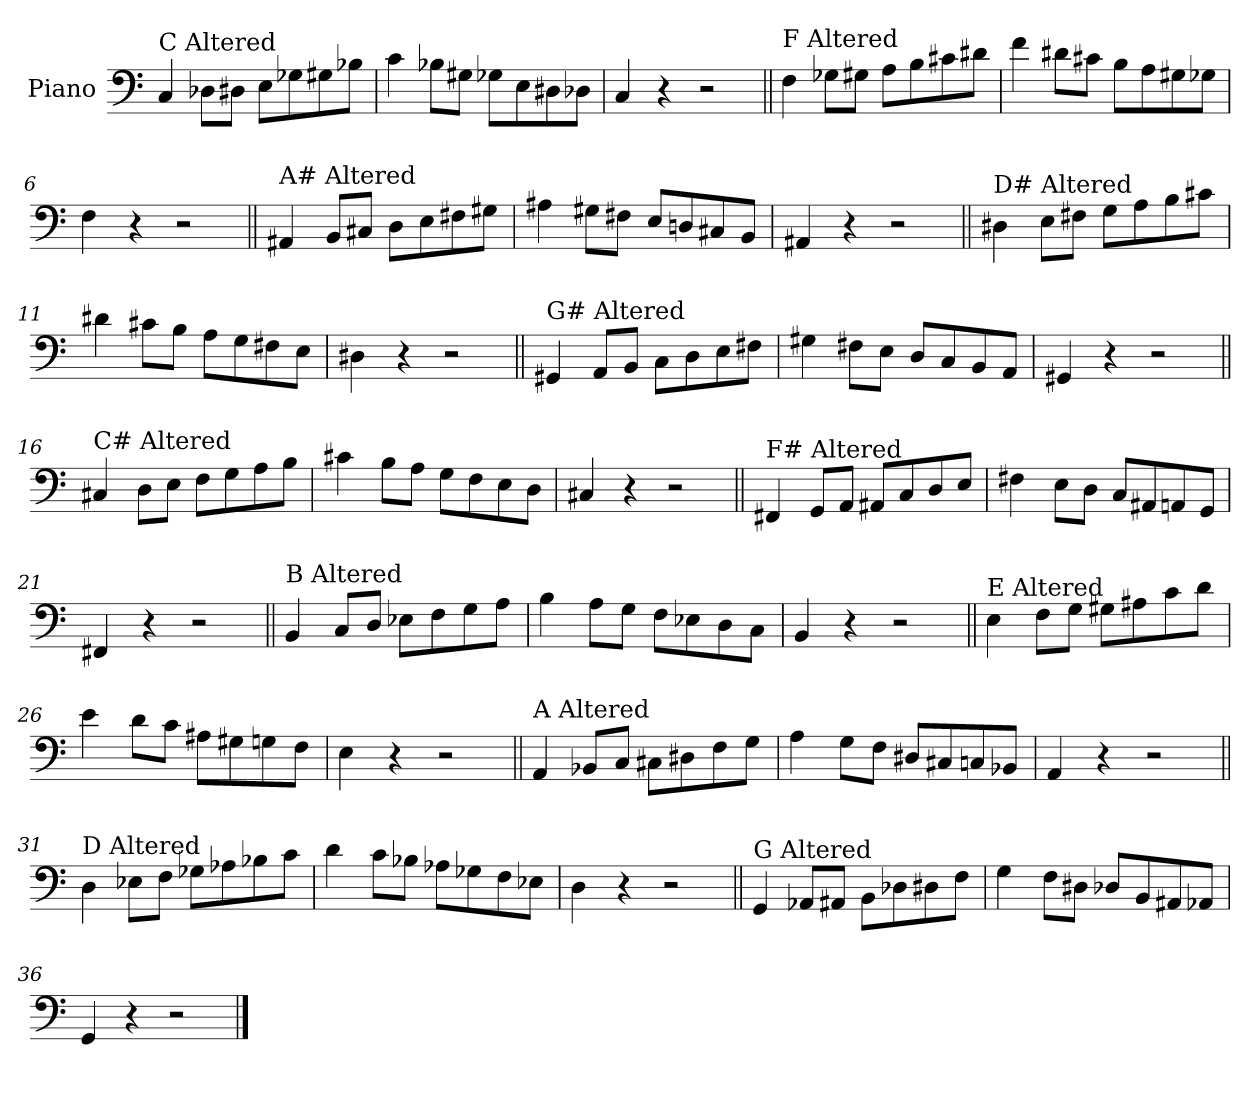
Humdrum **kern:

**kern
*part1
*staff1
*I"Piano
*I'Pno.
*clefF4
*k[]
=1
!LO:TX:a:t=C Altered
4C/
8D-X\L
8D#X\J
8E\L
8G-X\
8G#X\
8B-X\J
=2
4c\
8B-X\L
8G#X\J
8G-X\L
8E\
8D#X\
8D-X\J
=3
4C/
4r
2r
=4||
!LO:TX:a:t=F Altered
4F\
8G-X\L
8G#X\J
8A\L
8B\
8c#X\
8d#X\J
=5
4f\
8d#X\L
8c#X\J
8B\L
8A\
8G#X\
8G-X\J
=6
4F\
4r
2r
!!LO:LB:g=z
=7||
!LO:TX:a:t=A# Altered
4AA#X/
8BB/L
8C#X/J
8D\L
8E\
8F#X\
8G#X\J
=8
4A#X\
8G#X\L
8F#X\J
8E/L
8Dn/
8C#X/
8BB/J
=9
4AA#X/
4r
2r
=10||
!LO:TX:a:t=D# Altered
4D#X\
8E\L
8F#X\J
8G\L
8A\
8B\
8c#X\J
=11
4d#X\
8c#X\L
8B\J
8A\L
8G\
8F#X\
8E\J
=12
4D#X\
4r
2r
!!LO:LB:g=z
=13||
!LO:TX:a:t=G# Altered
4GG#X/
8AA/L
8BB/J
8C\L
8D\
8E\
8F#X\J
=14
4G#X\
8F#X\L
8E\J
8D/L
8C/
8BB/
8AA/J
=15
4GG#X/
4r
2r
=16||
!LO:TX:a:t=C# Altered
4C#X/
8D\L
8E\J
8F\L
8G\
8A\
8B\J
=17
4c#X\
8B\L
8A\J
8G\L
8F\
8E\
8D\J
=18
4C#X/
4r
2r
!!LO:LB:g=z
=19||
!LO:TX:a:t=F# Altered
4FF#X/
8GG/L
8AA/J
8AA#X/L
8C/
8D/
8E/J
=20
4F#X\
8E\L
8D\J
8C/L
8AA#X/
8AAn/
8GG/J
=21
4FF#X/
4r
2r
=22||
!LO:TX:a:t=B Altered
4BB/
8C/L
8D/J
8E-X\L
8F\
8G\
8A\J
=23
4B\
8A\L
8G\J
8F\L
8E-X\
8D\
8C\J
=24
4BB/
4r
2r
!!LO:LB:g=z
=25||
!LO:TX:a:t=E Altered
4E\
8F\L
8G\J
8G#X\L
8A#X\
8c\
8d\J
=26
4e\
8d\L
8c\J
8A#X\L
8G#X\
8Gn\
8F\J
=27
4E\
4r
2r
=28||
!LO:TX:a:t=A Altered
4AA/
8BB-X/L
8C/J
8C#X\L
8D#X\
8F\
8G\J
=29
4A\
8G\L
8F\J
8D#X/L
8C#X/
8Cn/
8BB-X/J
=30
4AA/
4r
2r
!!LO:LB:g=z
=31||
!LO:TX:a:t=D Altered
4D\
8E-X\L
8F\J
8G-X\L
8A-X\
8B-X\
8c\J
=32
4d\
8c\L
8B-X\J
8A-X\L
8G-X\
8F\
8E-X\J
=33
4D\
4r
2r
=34||
!LO:TX:a:t=G Altered
4GG/
8AA-X/L
8AA#X/J
8BB\L
8D-X\
8D#X\
8F\J
=35
4G\
8F\L
8D#X\J
8D-X/L
8BB/
8AA#X/
8AA-X/J
=36
4GG/
4r
2r
==
*-
